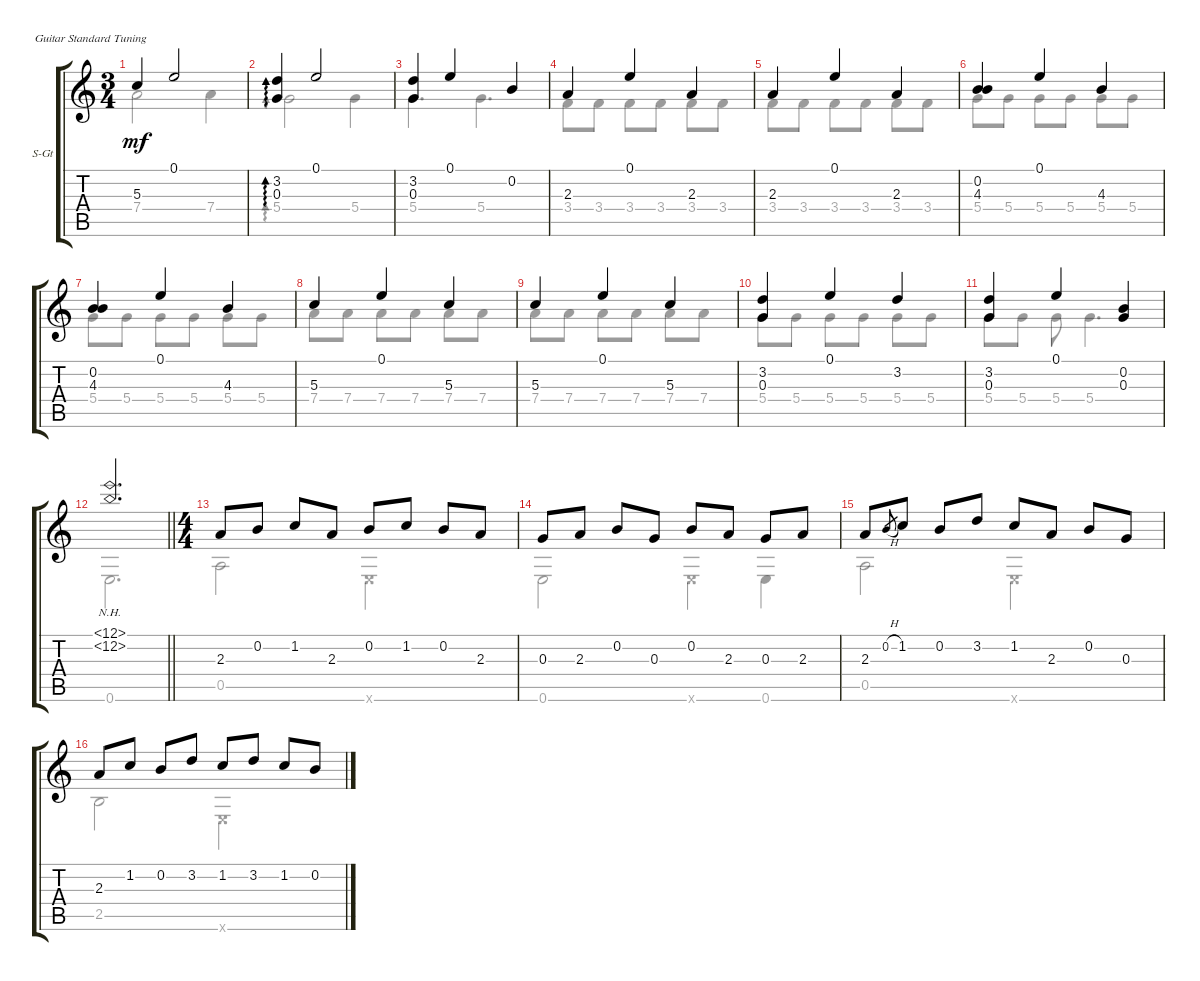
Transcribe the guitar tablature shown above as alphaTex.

\defaultSystemsLayout 4
\bracketExtendMode groupsimilarinstruments
\firstSystemTrackNameOrientation horizontal
\otherSystemsTrackNameOrientation horizontal
\track ("Steel Guitar" "S-Gt") {instrument acousticguitarsteel}
\staff {score tabs}
\tuning (E4 B3 G3 D3 A2 E2)
\voice
\ts (3 4)
\tempo (110 hide)
\clef g2
\ks c
5.3.4{dy mf} 0.1.2 |
(3.2 0.3).4{ad 0} 0.1.2 |
(3.2 0.3).4 0.1.4 0.2.4 |
2.3.4 0.1.4 2.3.4 |
2.3.4 0.1.4 2.3.4 |
(4.3 0.2).4 0.1.4 4.3.4 |
(0.2 4.3).4 0.1.4 4.3.4 |
5.3.4 0.1.4 5.3.4 |
5.3.4 0.1.4 5.3.4 |
(3.2 0.3).4 0.1.4 3.2.4 |
(3.2 0.3).4 0.1.4 (0.2 0.3).4 |
\barLineRight lightlight
(12.1{nh} 12.2{nh}).2{d} |
\ts (4 4)
2.3.8 0.2.8 1.2.8 2.3.8 0.2.8 1.2.8 0.2.8 2.3.8 |
0.3.8 2.3.8 0.2.8 0.3.8 0.2.8 2.3.8 0.3.8 2.3.8 |
2.3.8 0.2{h}.8{gr} 1.2.8 0.2.8 3.2.8 1.2.8 2.3.8 0.2.8 0.3.8 |
2.3.8 1.2.8 0.2.8 3.2.8 1.2.8 3.2.8 1.2.8 0.2.8
\voice
\clef g2
\ottava regular
\simile none
\ks c
7.4.2{dy mf} 7.4.4 |
5.4.2{ad 0} 5.4.4 |
5.4.4{d} 5.4.4{d} |
3.4.8 3.4.8 3.4.8 3.4.8 3.4.8 3.4.8 |
3.4.8 3.4.8 3.4.8 3.4.8 3.4.8 3.4.8 |
5.4.8 5.4.8 5.4.8 5.4.8 5.4.8 5.4.8 |
5.4.8 5.4.8 5.4.8 5.4.8 5.4.8 5.4.8 |
7.4.8 7.4.8 7.4.8 7.4.8 7.4.8 7.4.8 |
7.4.8 7.4.8 7.4.8 7.4.8 7.4.8 7.4.8 |
5.4.8 5.4.8 5.4.8 5.4.8 5.4.8 5.4.8 |
5.4.8 5.4.8 5.4.8 5.4.4{d} |
\barLineRight lightlight
0.6.2{d} |
0.5.2 0.6{x}.2 |
0.6.2 0.6{x}.4 0.6.4 |
0.5.2 0.6{x}.2 |
2.5.2 0.6{x}.2
